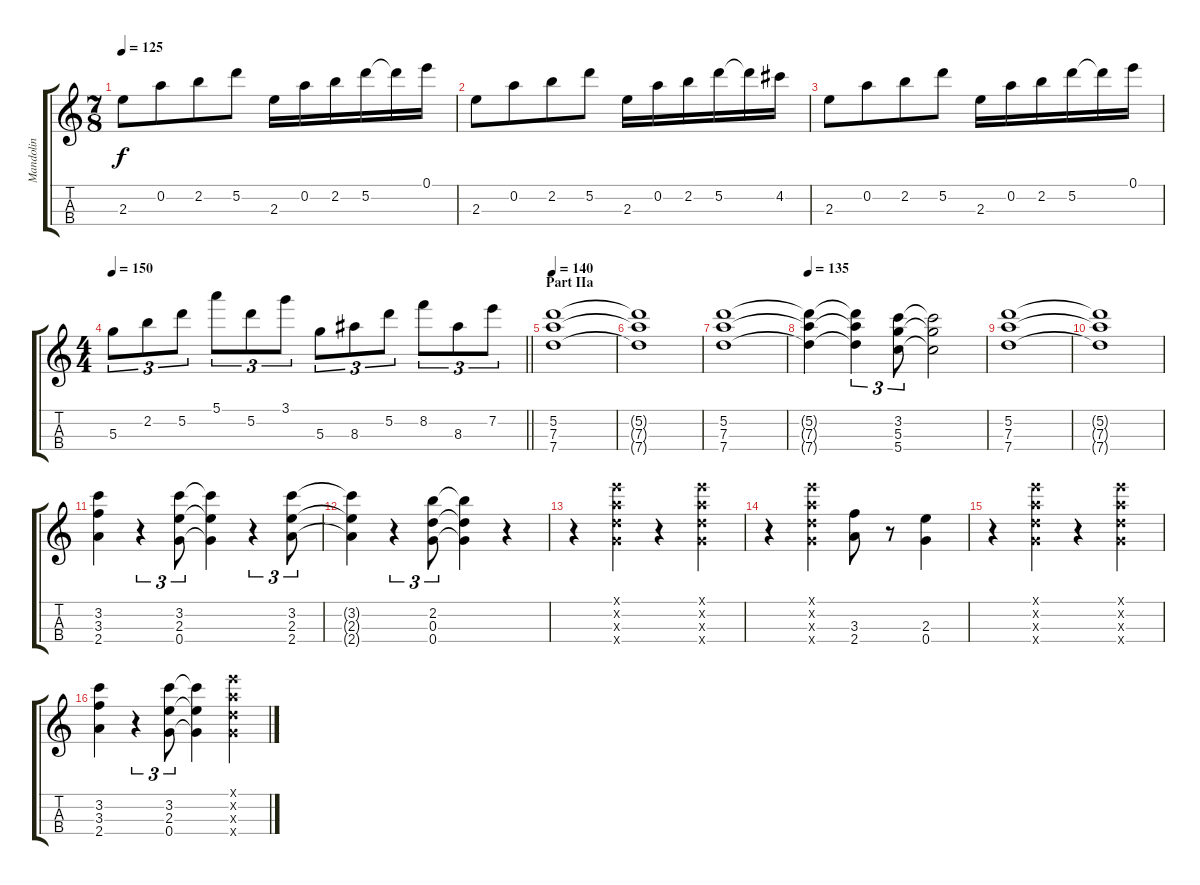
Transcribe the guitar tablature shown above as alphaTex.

\track ("Mandolin" "Mandolin") {instrument banjo}
\staff {score tabs}
\tuning (E5 A4 D4 G3) {hide}
\displaytranspose 12
\ts (7 8)
\tempo 125
\clef g2
\ks c
2.3.8{dy f} 0.2.8 2.2.8 5.2.8 2.3.16 0.2.16 2.2.16 5.2.16 5.2{t}.16 0.1.16 |
2.3.8 0.2.8 2.2.8 5.2.8 2.3.16 0.2.16 2.2.16 5.2.16 5.2{t}.16 4.2.16 |
2.3.8 0.2.8 2.2.8 5.2.8 2.3.16 0.2.16 2.2.16 5.2.16 5.2{t}.16 0.1.16 |
\ts (4 4)
\tempo 150
\barLineRight lightlight
5.3.8{tu (3 2)} 2.2.8{tu (3 2)} 5.2.8{tu (3 2)} 5.1.8{tu (3 2)} 5.2.8{tu (3 2)} 3.1.8{tu (3 2)} 5.3.8{tu (3 2)} 8.3.8{tu (3 2)} 5.2.8{tu (3 2)} 8.2.8{tu (3 2)} 8.3.8{tu (3 2)} 7.2.8{tu (3 2)} |
\section ("" "Part IIa")
\tempo 140
(5.2 7.3 7.4).1 |
(5.2{t} 7.3{t} 7.4{t}).1 |
(5.2 7.3 7.4).1 |
\tempo 135
(5.2{t} 7.3{t} 7.4{t}).4 (5.2{t} 7.3{t} 7.4{t}).4{tu (3 2)} (3.2 5.3 5.4).8{tu (3 2)} (3.2{t} 5.3{t} 5.4{t}).2 |
(5.2 7.3 7.4).1 |
(5.2{t} 7.3{t} 7.4{t}).1 |
(3.2 3.3 2.4).4 r.4{tu (3 2)} (3.2 2.3 0.4).8{tu (3 2)} (3.2{t} 2.3{t} 0.4{t}).4 r.4{tu (3 2)} (3.2 2.3 2.4).8{tu (3 2)} |
(3.2{t} 2.3{t} 2.4{t}).4 r.4{tu (3 2)} (2.2 0.3 0.4).8{tu (3 2)} (2.2{t} 0.3{t} 0.4{t}).4 r.4 |
r.4 (0.1{x} 0.2{x} 0.3{x} 0.4{x}).4 r.4 (0.1{x} 0.2{x} 0.3{x} 0.4{x}).4 |
r.4 (0.1{x} 0.2{x} 0.3{x} 0.4{x}).4 (3.3 2.4).8 r.8 (2.3 0.4).4 |
r.4 (0.1{x} 0.2{x} 0.3{x} 0.4{x}).4 r.4 (0.1{x} 0.2{x} 0.3{x} 0.4{x}).4 |
(3.2 3.3 2.4).4 r.4{tu (3 2)} (3.2 2.3 0.4).8{tu (3 2)} (3.2{t} 2.3{t} 0.4{t}).4 (0.1{x} 0.2{x} 0.3{x} 0.4{x}).4
